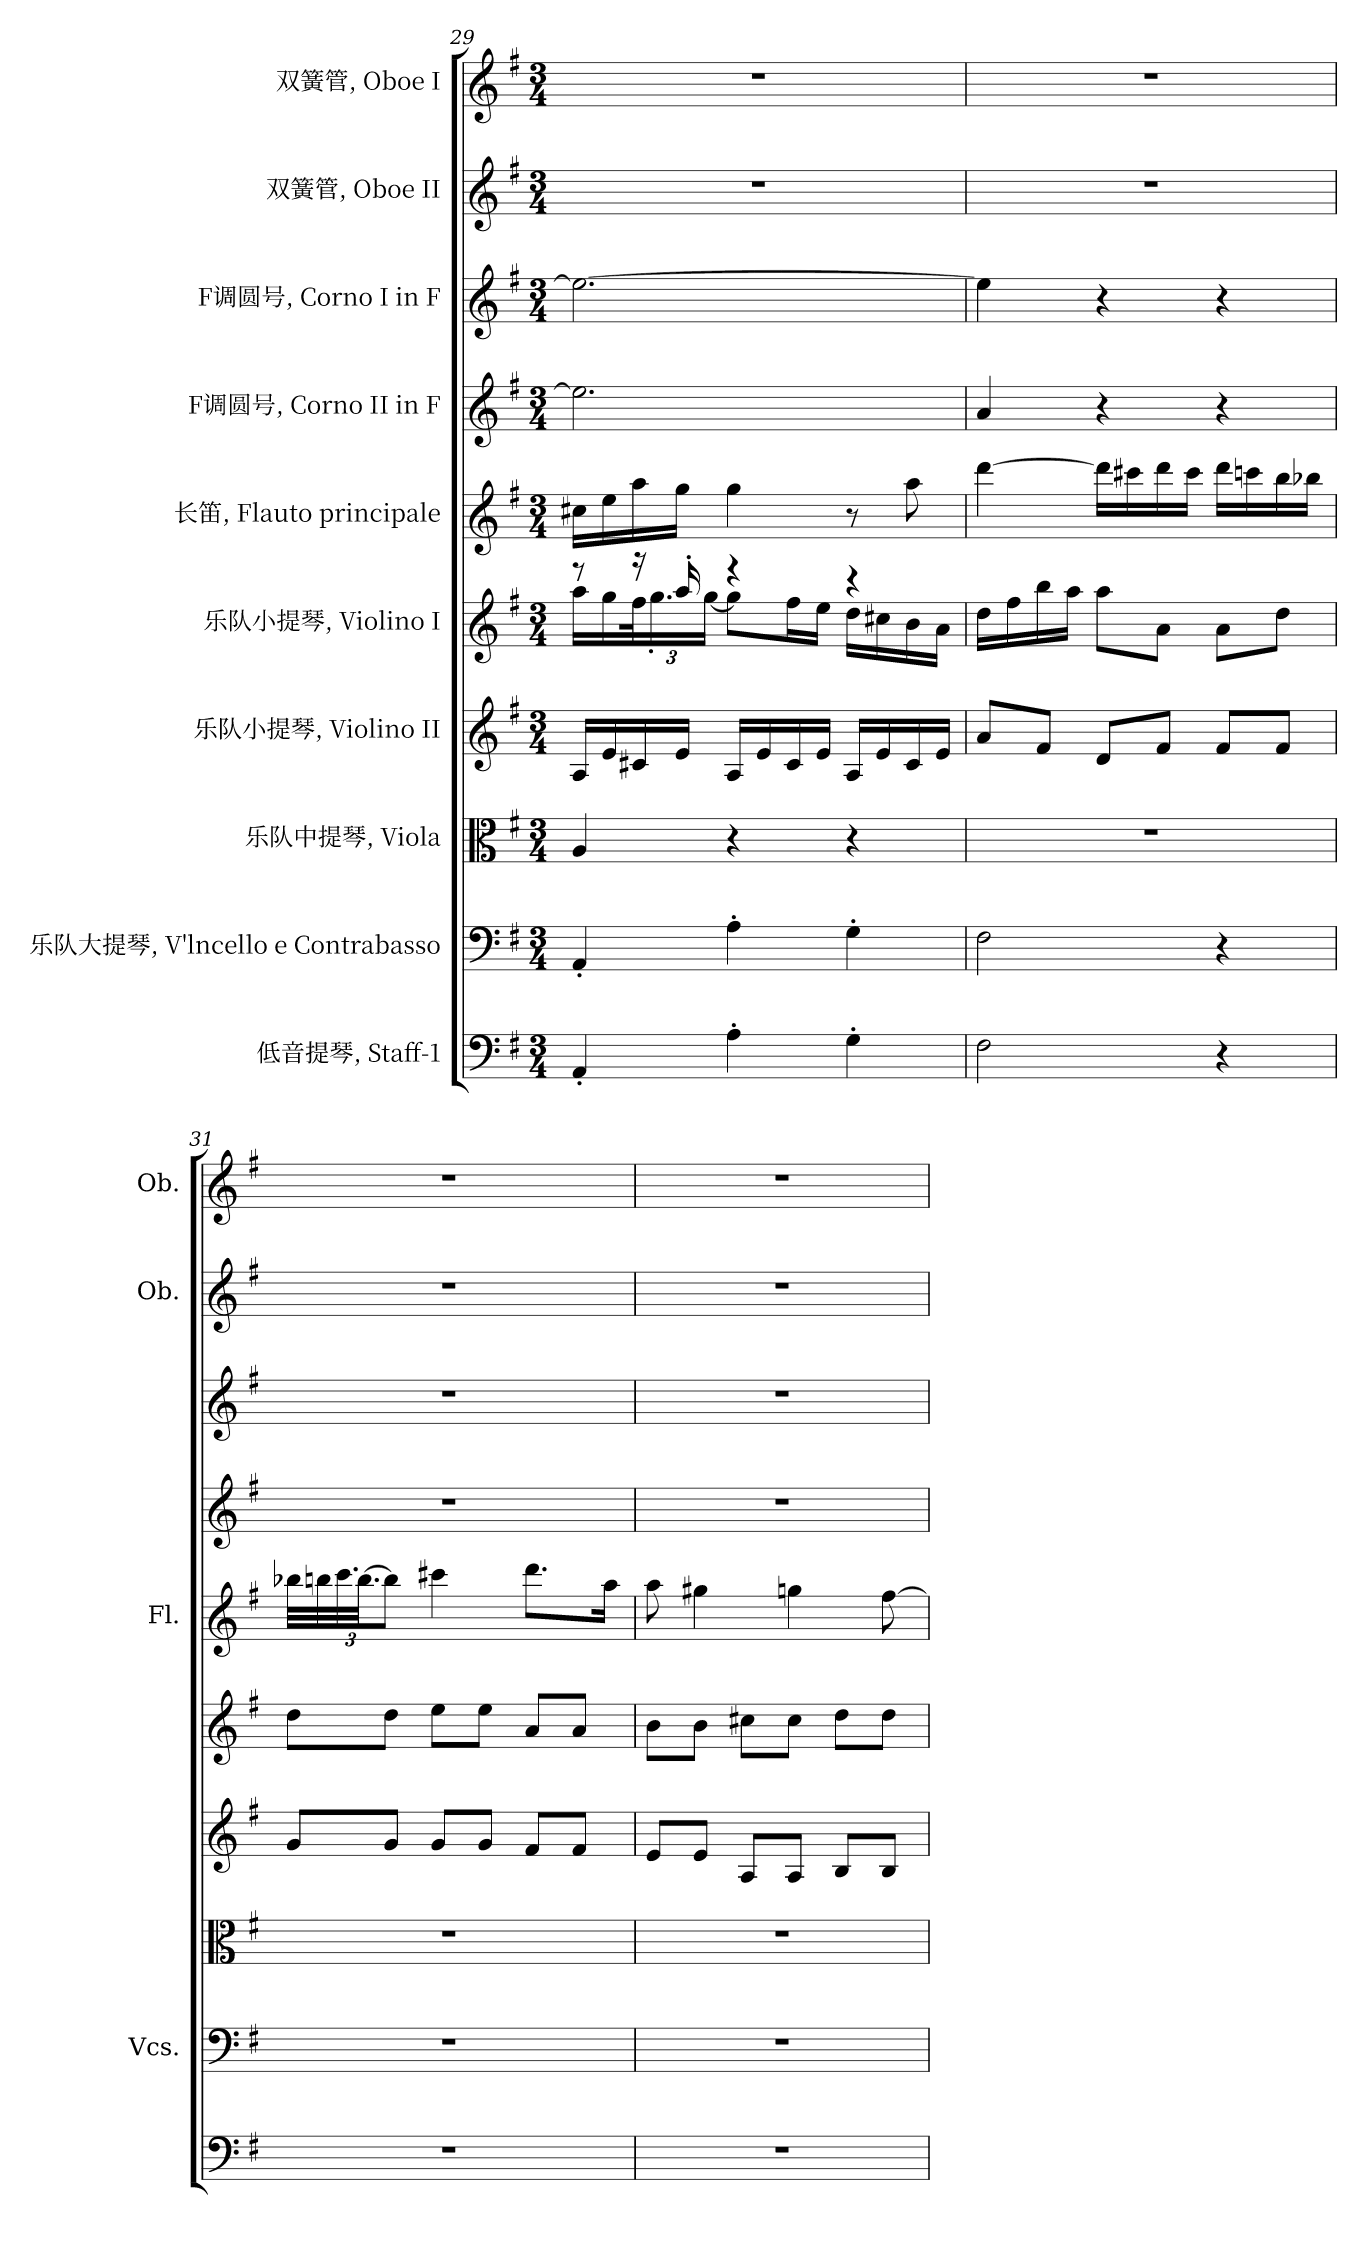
**kern	**kern	**kern	**kern	**kern	**kern	**kern	**kern	**kern	**kern
*part10	*part9	*part8	*part7	*part6	*part5	*part4	*part3	*part2	*part1
*staff10	*staff9	*staff8	*staff7	*staff6	*staff5	*staff4	*staff3	*staff2	*staff1
*I"低音提琴, Staff-1	*I"乐队大提琴, V'lncello e Contrabasso	*I"乐队中提琴, Viola	*I"乐队小提琴, Violino II	*I"乐队小提琴, Violino I	*I"长笛, Flauto principale	*I"F调圆号, Corno II in F	*I"F调圆号, Corno I in F	*I"双簧管, Oboe II	*I"双簧管, Oboe I
*	*I'Vcs.	*	*	*	*I'Fl.	*	*	*I'Ob.	*I'Ob.
!!LO:PB:g=z
*clefF4	*clefF4	*clefC3	*clefG2	*clefG2	*clefG2	*clefG2	*clefG2	*clefG2	*clefG2
*ITrd7c12	*	*	*	*	*	*ITrd4c7	*ITrd4c7	*	*
*k[f#]	*k[f#]	*k[f#]	*k[f#]	*k[f#]	*k[f#]	*k[]	*k[]	*k[f#]	*k[f#]
*M3/4	*M3/4	*M3/4	*M3/4	*M3/4	*M3/4	*M3/4	*M3/4	*M3/4	*M3/4
=29	=29	=29	=29	=29	=29	=29	=29	=29	=29
*	*	*	*	*^	*	*	*	*	*
4AAA'/	4AA'/	4A/	16A/LL	8r	16aa\LL	16cc#X\LL	2.a\]	2.a\_	2.r	2.r
.	.	.	16e/	.	16gg\	16ee\	.	.	.	.
*	*	*	*	*	*Xbrackettup	*	*	*	*	*
.	.	.	16c#X/	16r	48ff#\K	16aa\	.	.	.	.
.	.	.	.	.	24.gg'\	.	.	.	.	.
.	.	.	16e/JJ	16aa'/	.	16gg\JJ	.	.	.	.
.	.	.	.	.	[24gg\JJ	.	.	.	.	.
4AA'\	4A'\	4r	16A/LL	4r	8gg\L]	4gg\	.	.	.	.
.	.	.	16e/	.	.	.	.	.	.	.
.	.	.	16c#/	.	16ff#\L	.	.	.	.	.
.	.	.	16e/JJ	.	16ee\JJ	.	.	.	.	.
4GG'\	4G'\	4r	16A/LL	4r	16dd\LL	8r	.	.	.	.
.	.	.	16e/	.	16cc#X\	.	.	.	.	.
.	.	.	16c#/	.	16b\	8aa\	.	.	.	.
.	.	.	16e/JJ	.	16a\JJ	.	.	.	.	.
*	*	*	*	*v	*v	*	*	*	*	*
=30	=30	=30	=30	=30	=30	=30	=30	=30	=30
2FF#\	2F#\	2.r	8a/L	16dd\LL	[4ddd\	4d/	4a\]	2.r	2.r
.	.	.	.	16ff#\	.	.	.	.	.
.	.	.	8f#/J	16bb\	.	.	.	.	.
.	.	.	.	16aa\JJ	.	.	.	.	.
.	.	.	8d/L	8aa\L	16ddd\LL]	4r	4r	.	.
.	.	.	.	.	16ccc#X\	.	.	.	.
.	.	.	8f#/J	8a\J	16ddd\	.	.	.	.
.	.	.	.	.	16ccc#\JJ	.	.	.	.
4r	4r	.	8f#/L	8a\L	16ddd\LL	4r	4r	.	.
.	.	.	.	.	16cccn\	.	.	.	.
.	.	.	8f#/J	8dd\J	16bb\	.	.	.	.
.	.	.	.	.	16bb-X\JJ	.	.	.	.
!!LO:PB:g=z
=31	=31	=31	=31	=31	=31	=31	=31	=31	=31
2.r	2.r	2.r	8g/L	8dd\L	32bb-X\LLL	2.r	2.r	2.r	2.r
.	.	.	.	.	32bbn\	.	.	.	.
*	*	*	*	*	*Xbrackettup	*	*	*	*
.	.	.	.	.	48.ccc\	.	.	.	.
.	.	.	.	.	[48.bb\JJ	.	.	.	.
.	.	.	8g/J	8dd\J	8bb\J]	.	.	.	.
.	.	.	8g/L	8ee\L	4ccc#X\	.	.	.	.
.	.	.	8g/J	8ee\J	.	.	.	.	.
.	.	.	8f#/L	8a/L	8.ddd\L	.	.	.	.
.	.	.	8f#/J	8a/J	.	.	.	.	.
.	.	.	.	.	16aa\Jk	.	.	.	.
=32	=32	=32	=32	=32	=32	=32	=32	=32	=32
2.r	2.r	2.r	8e/L	8b\L	8aa\	2.r	2.r	2.r	2.r
.	.	.	8e/J	8b\J	4gg#X\	.	.	.	.
.	.	.	8A/L	8cc#X\L	.	.	.	.	.
.	.	.	8A/J	8cc#\J	4ggn\	.	.	.	.
.	.	.	8B/L	8dd\L	.	.	.	.	.
.	.	.	8B/J	8dd\J	[8ff#\	.	.	.	.
=	=	=	=	=	=	=	=	=	=
*-	*-	*-	*-	*-	*-	*-	*-	*-	*-
